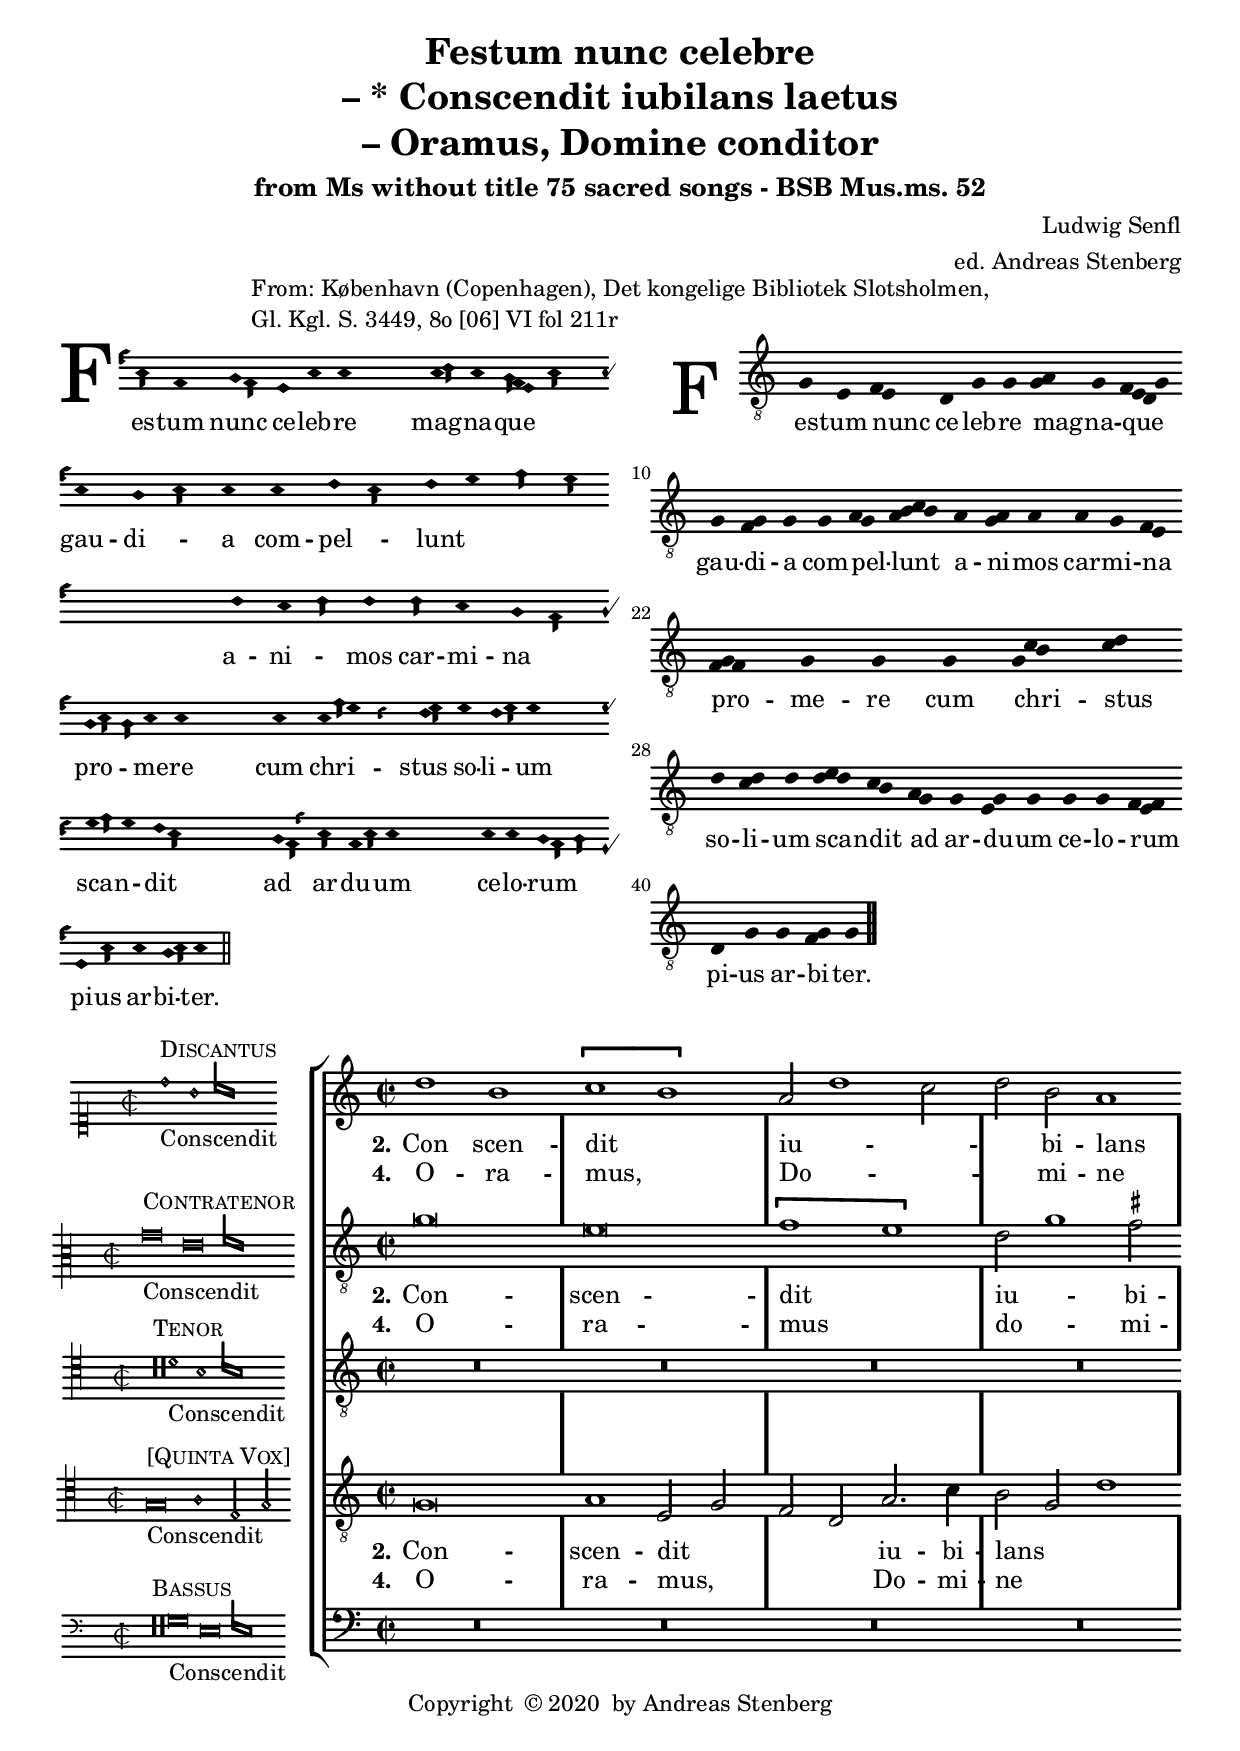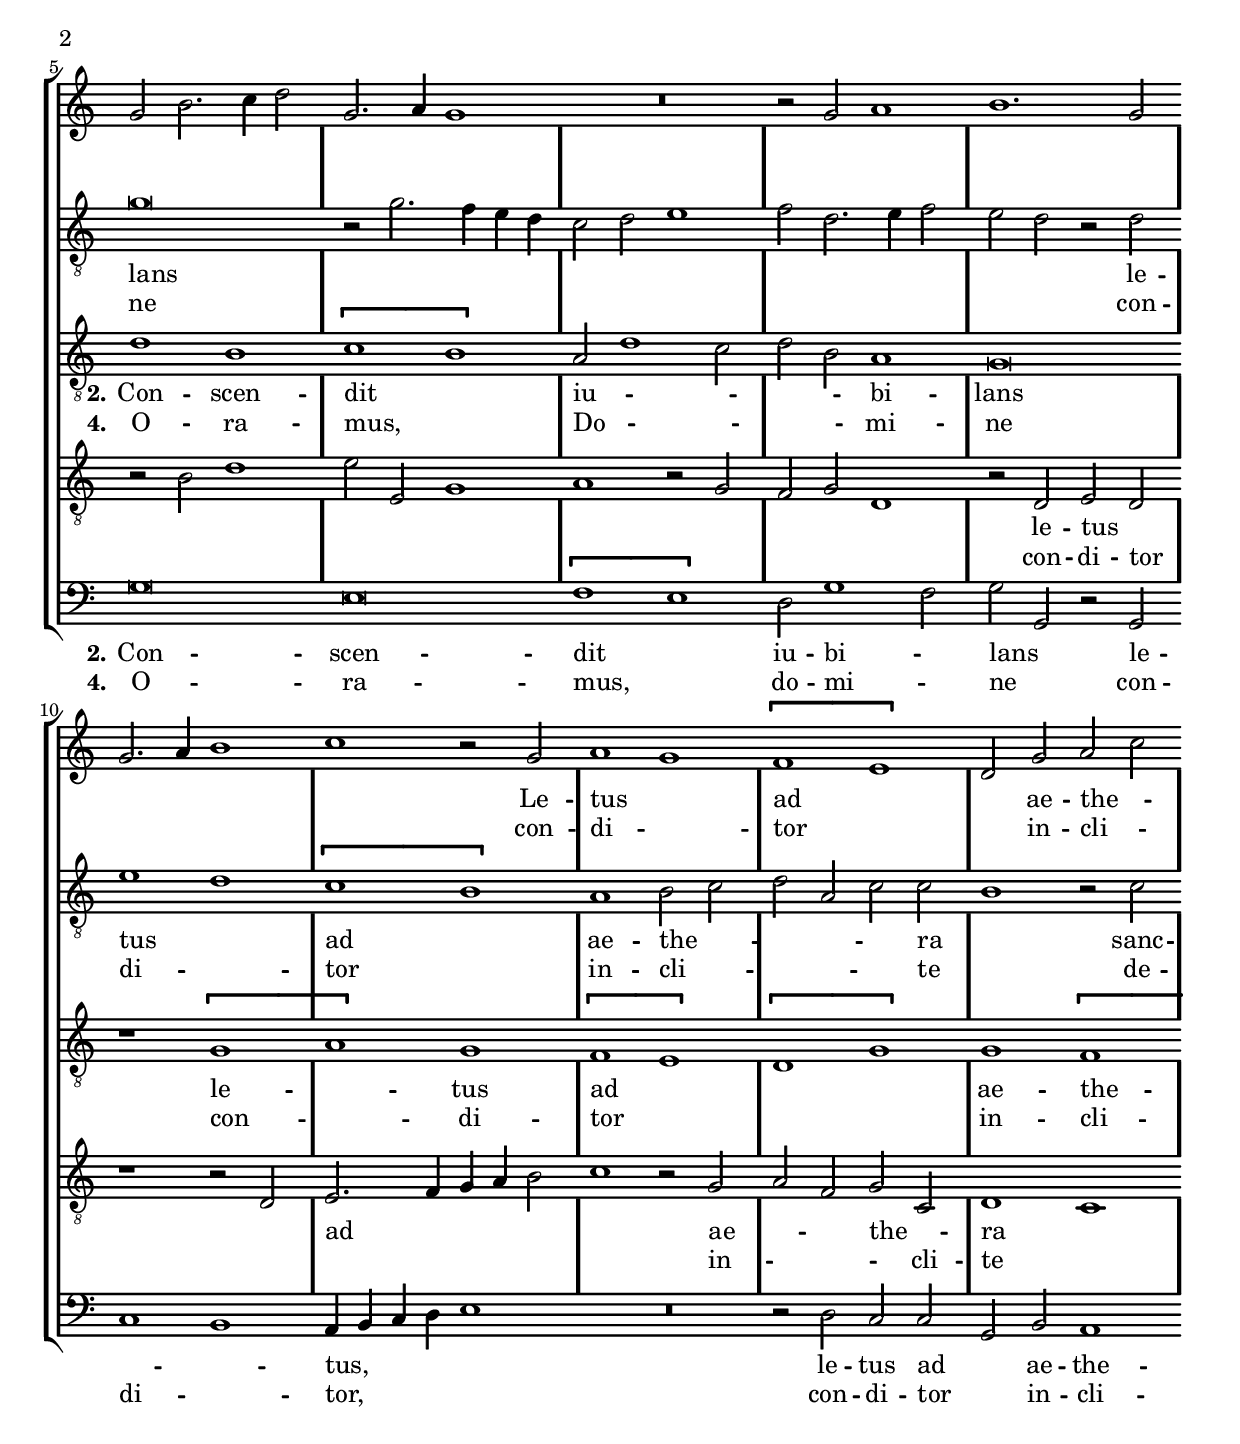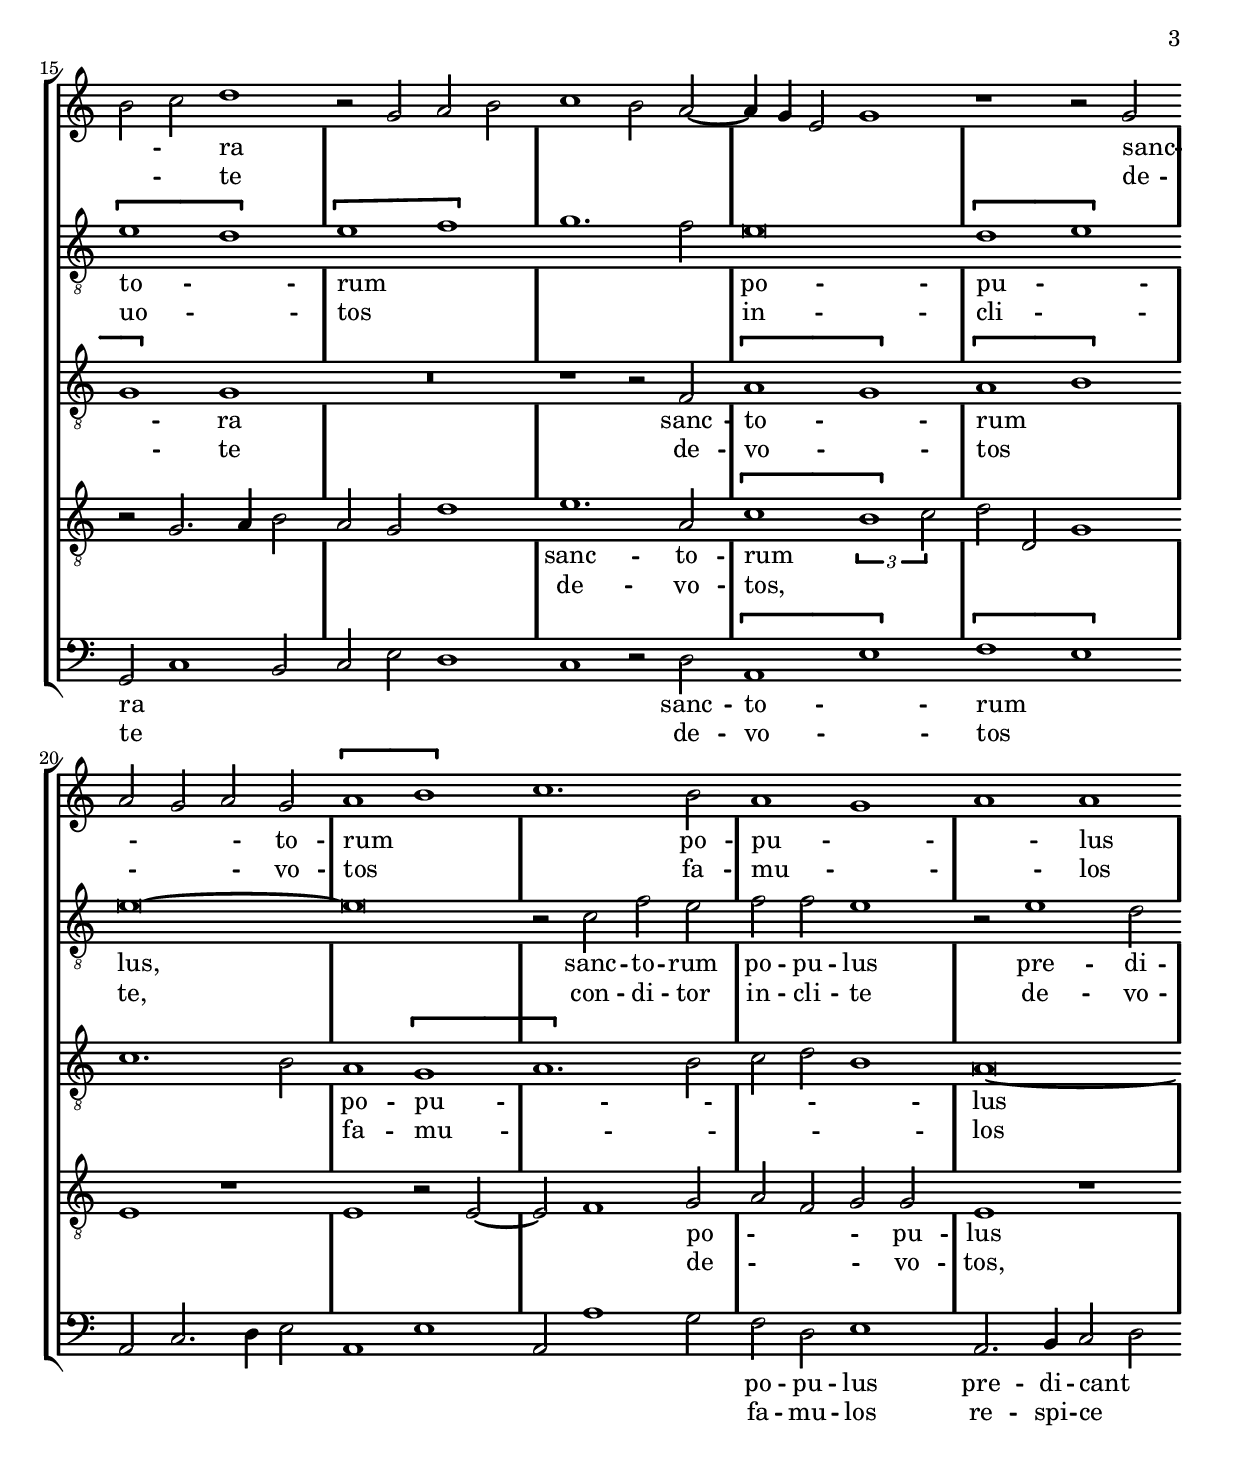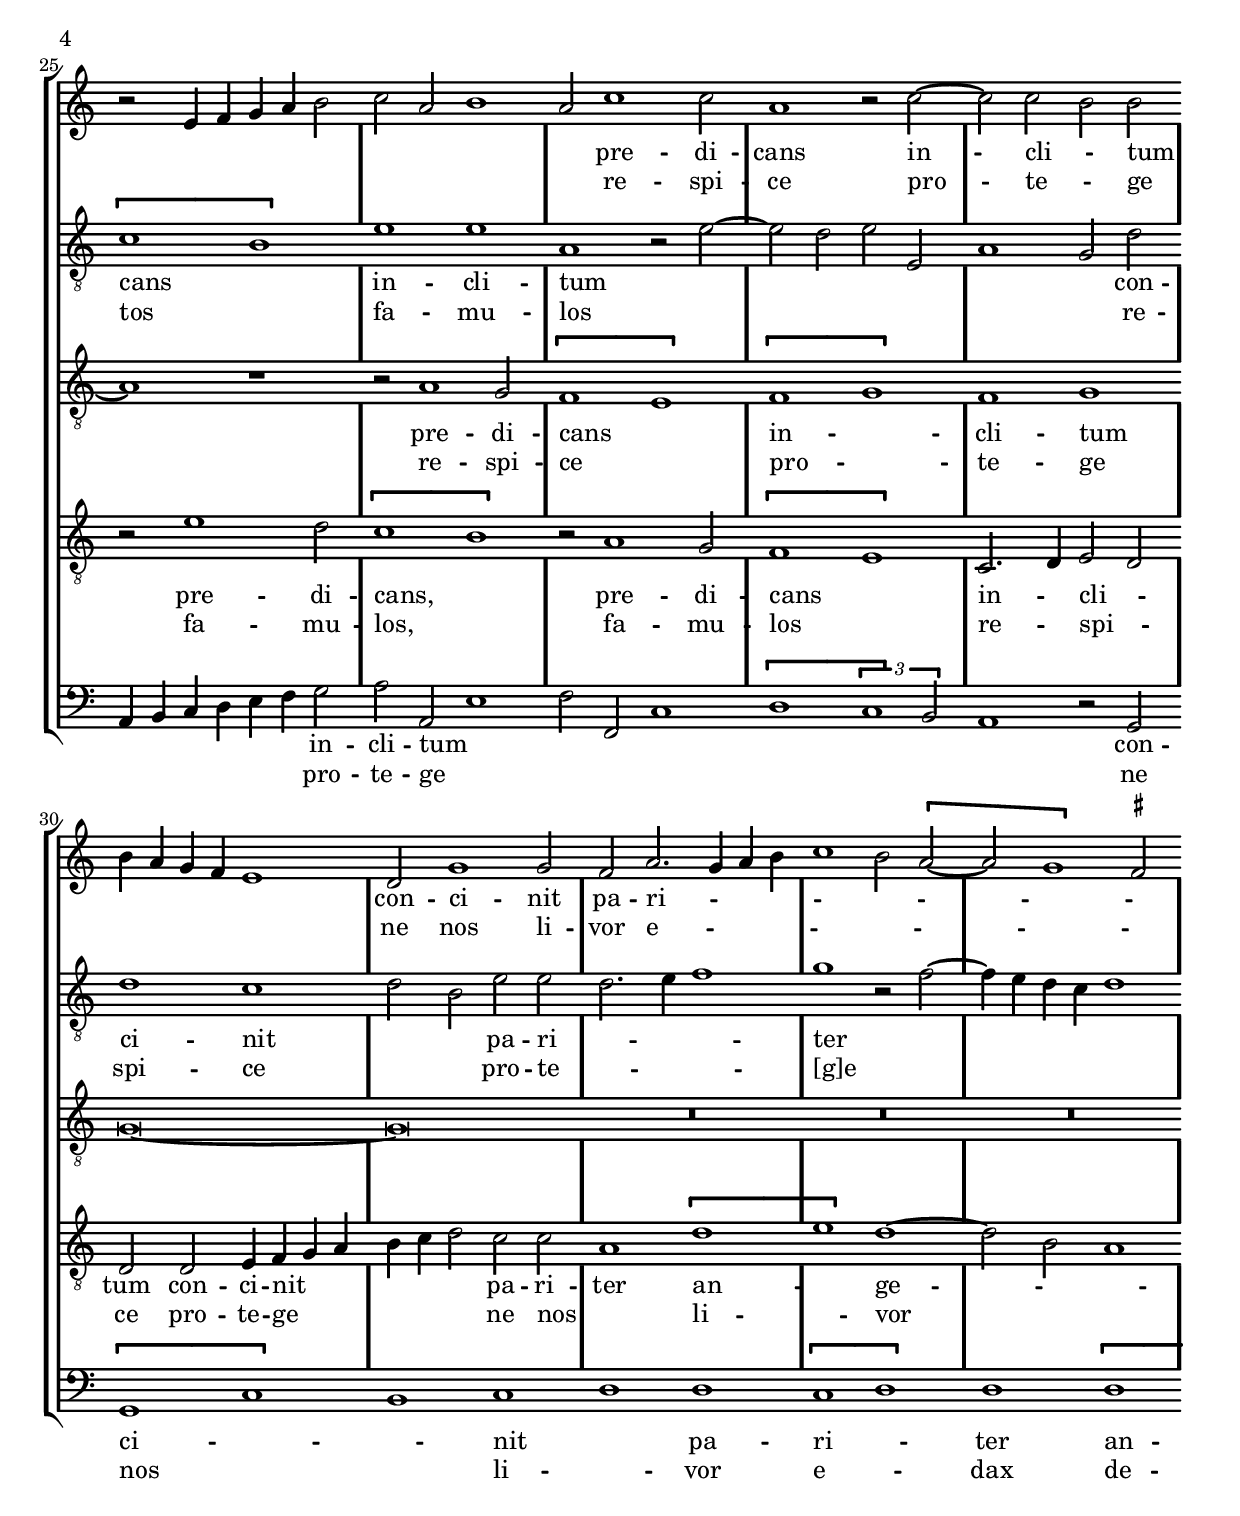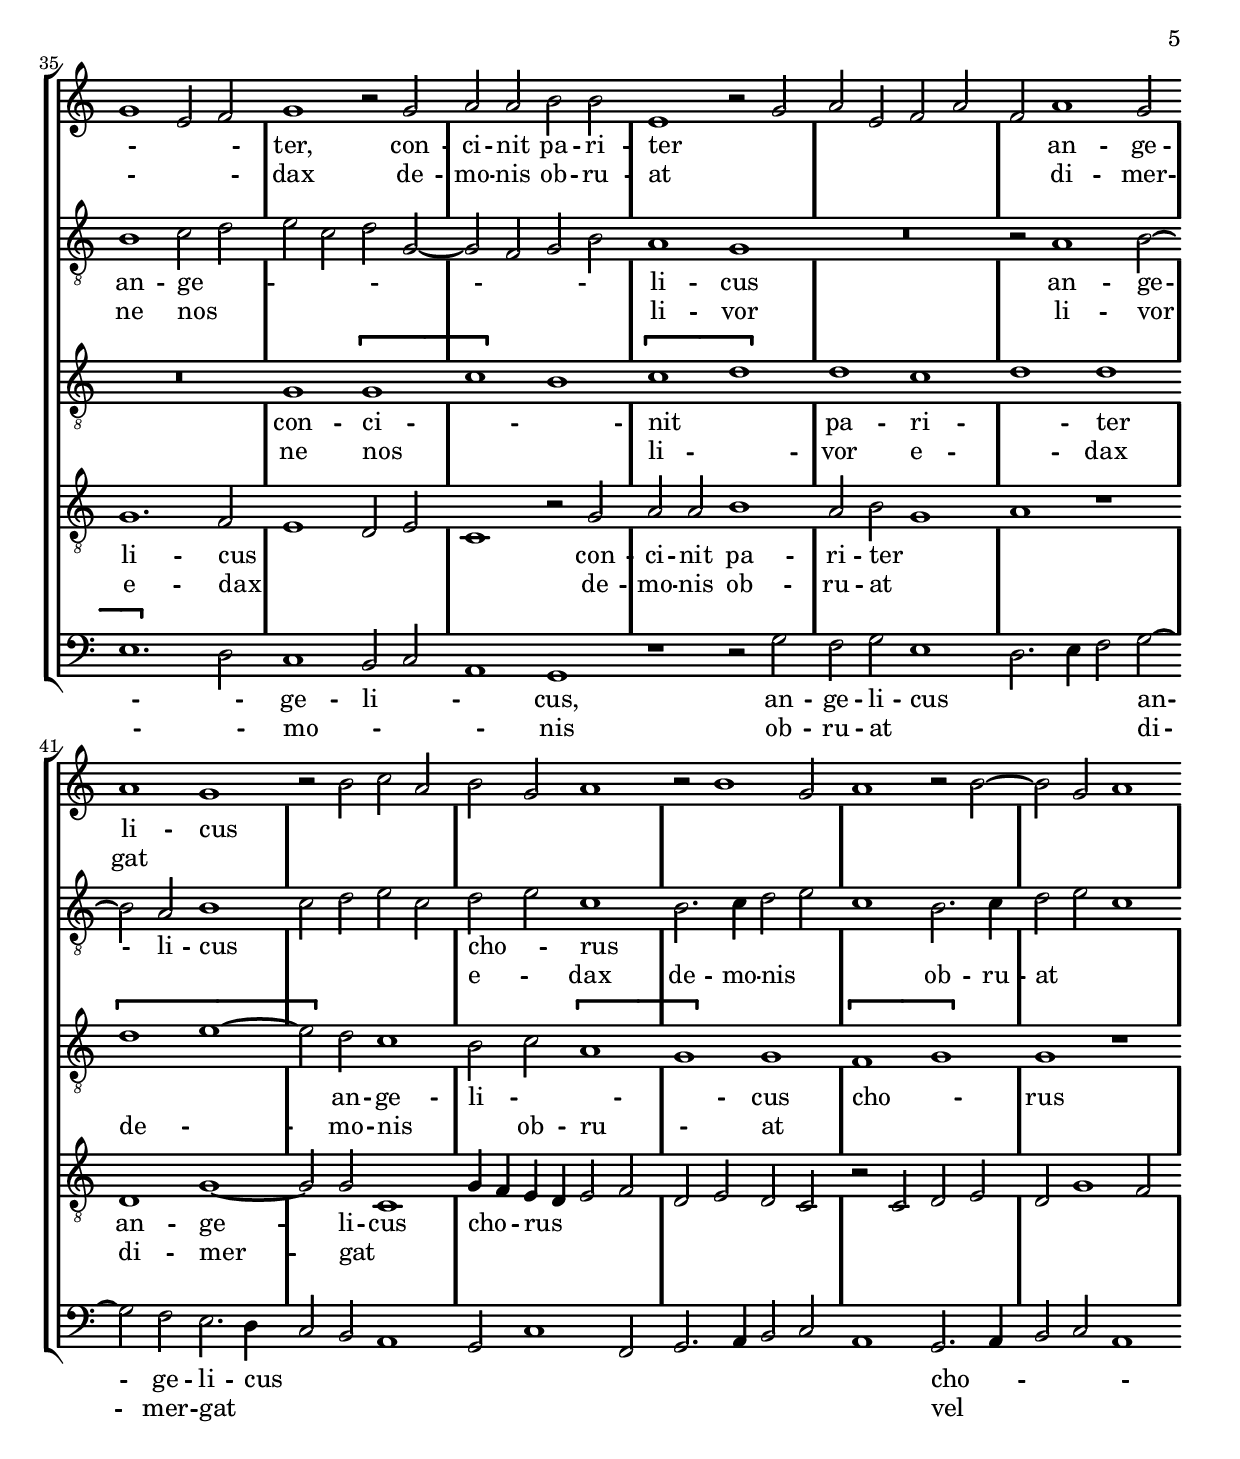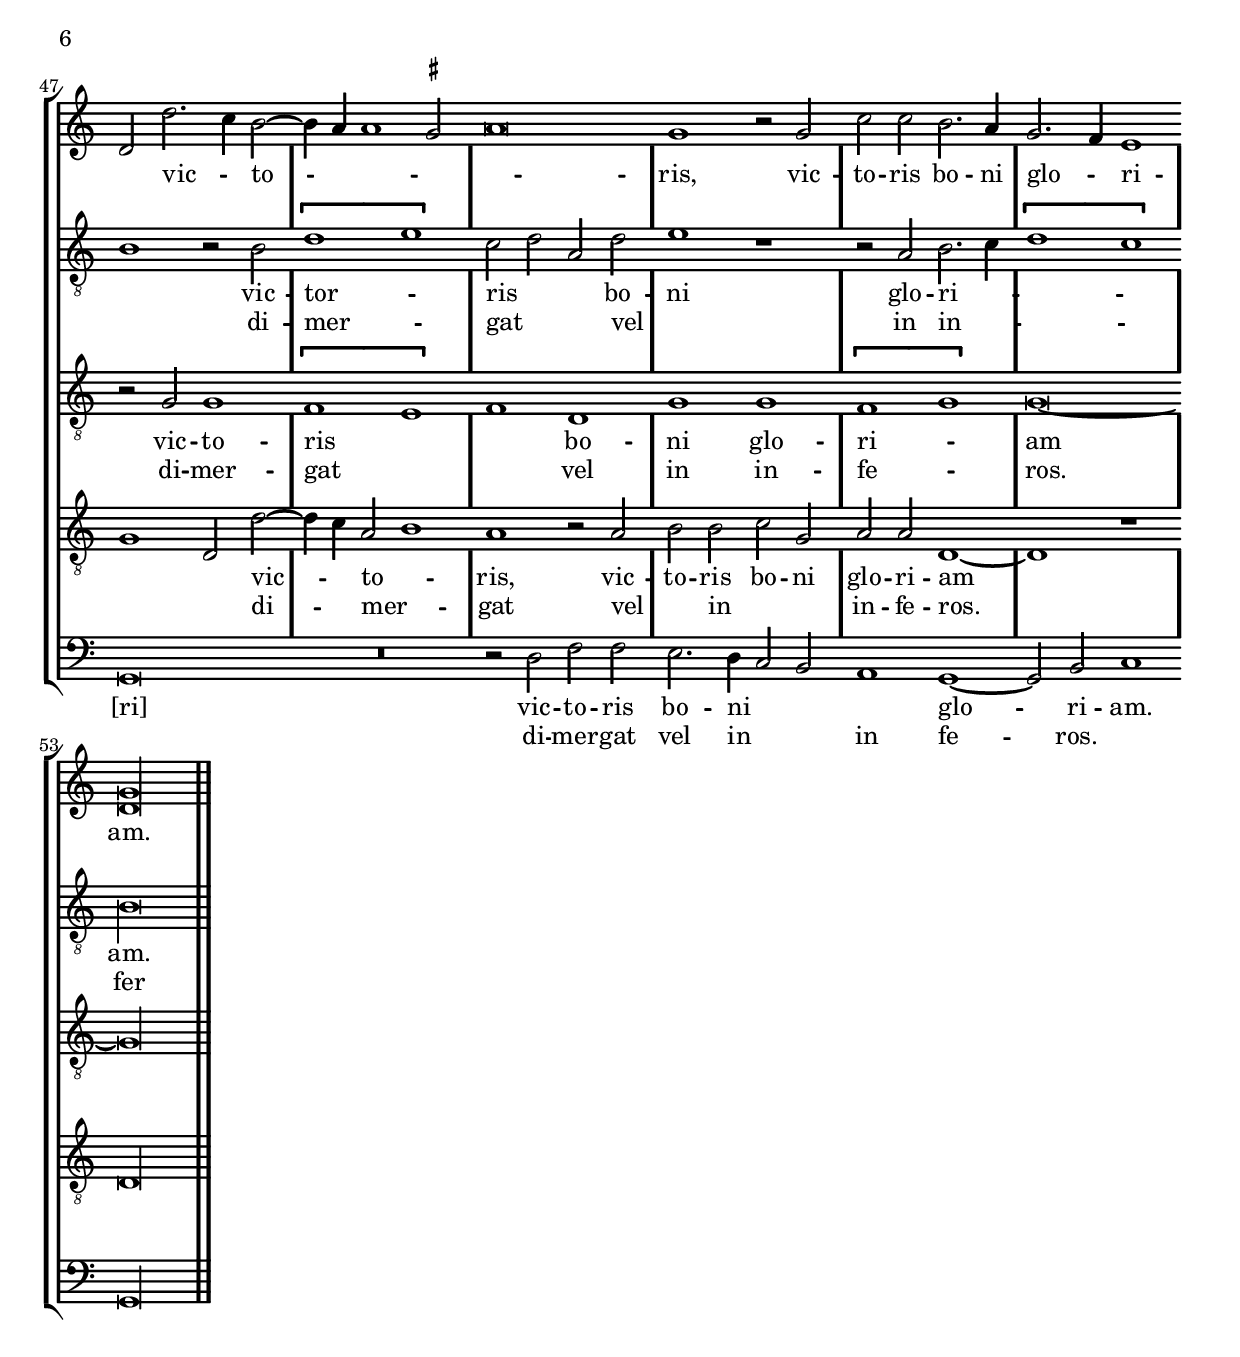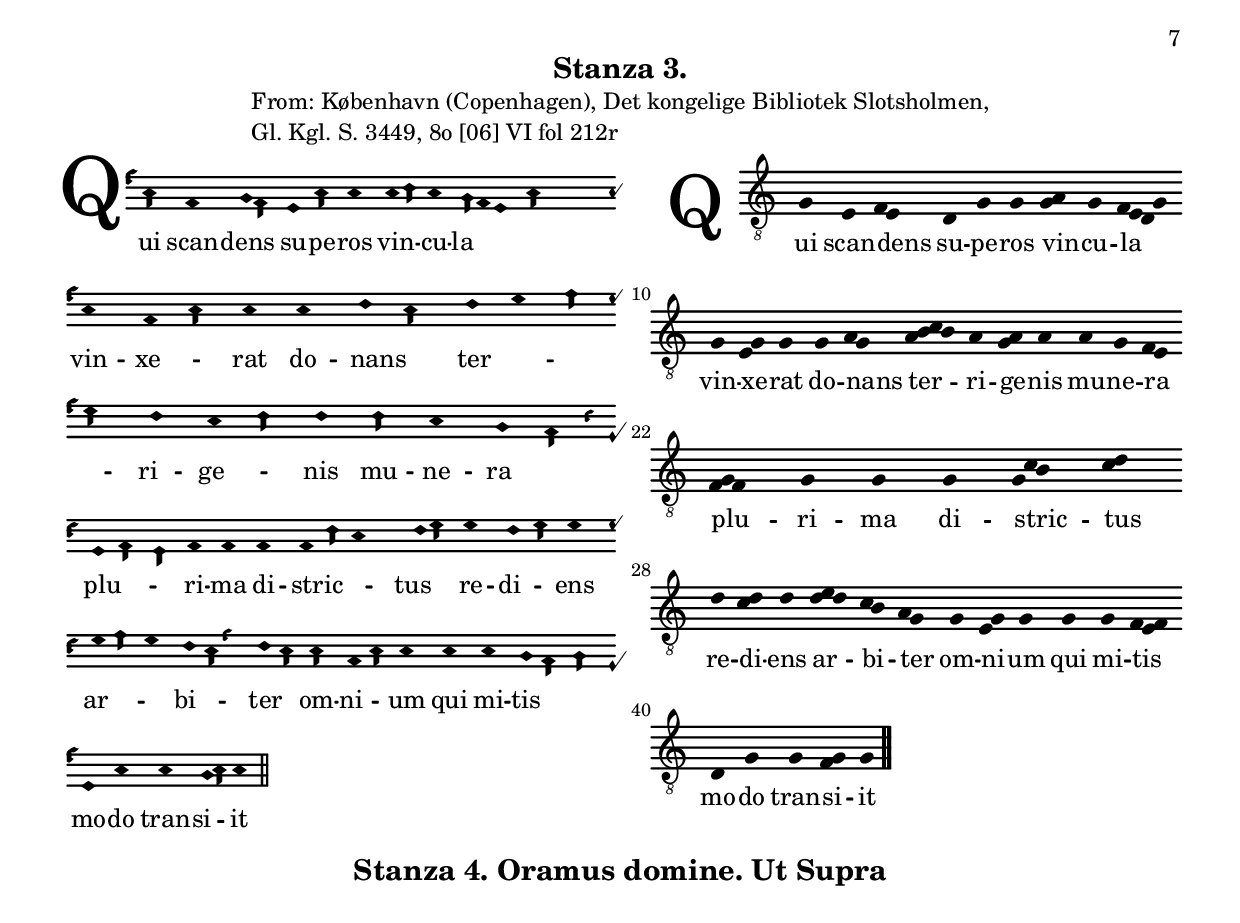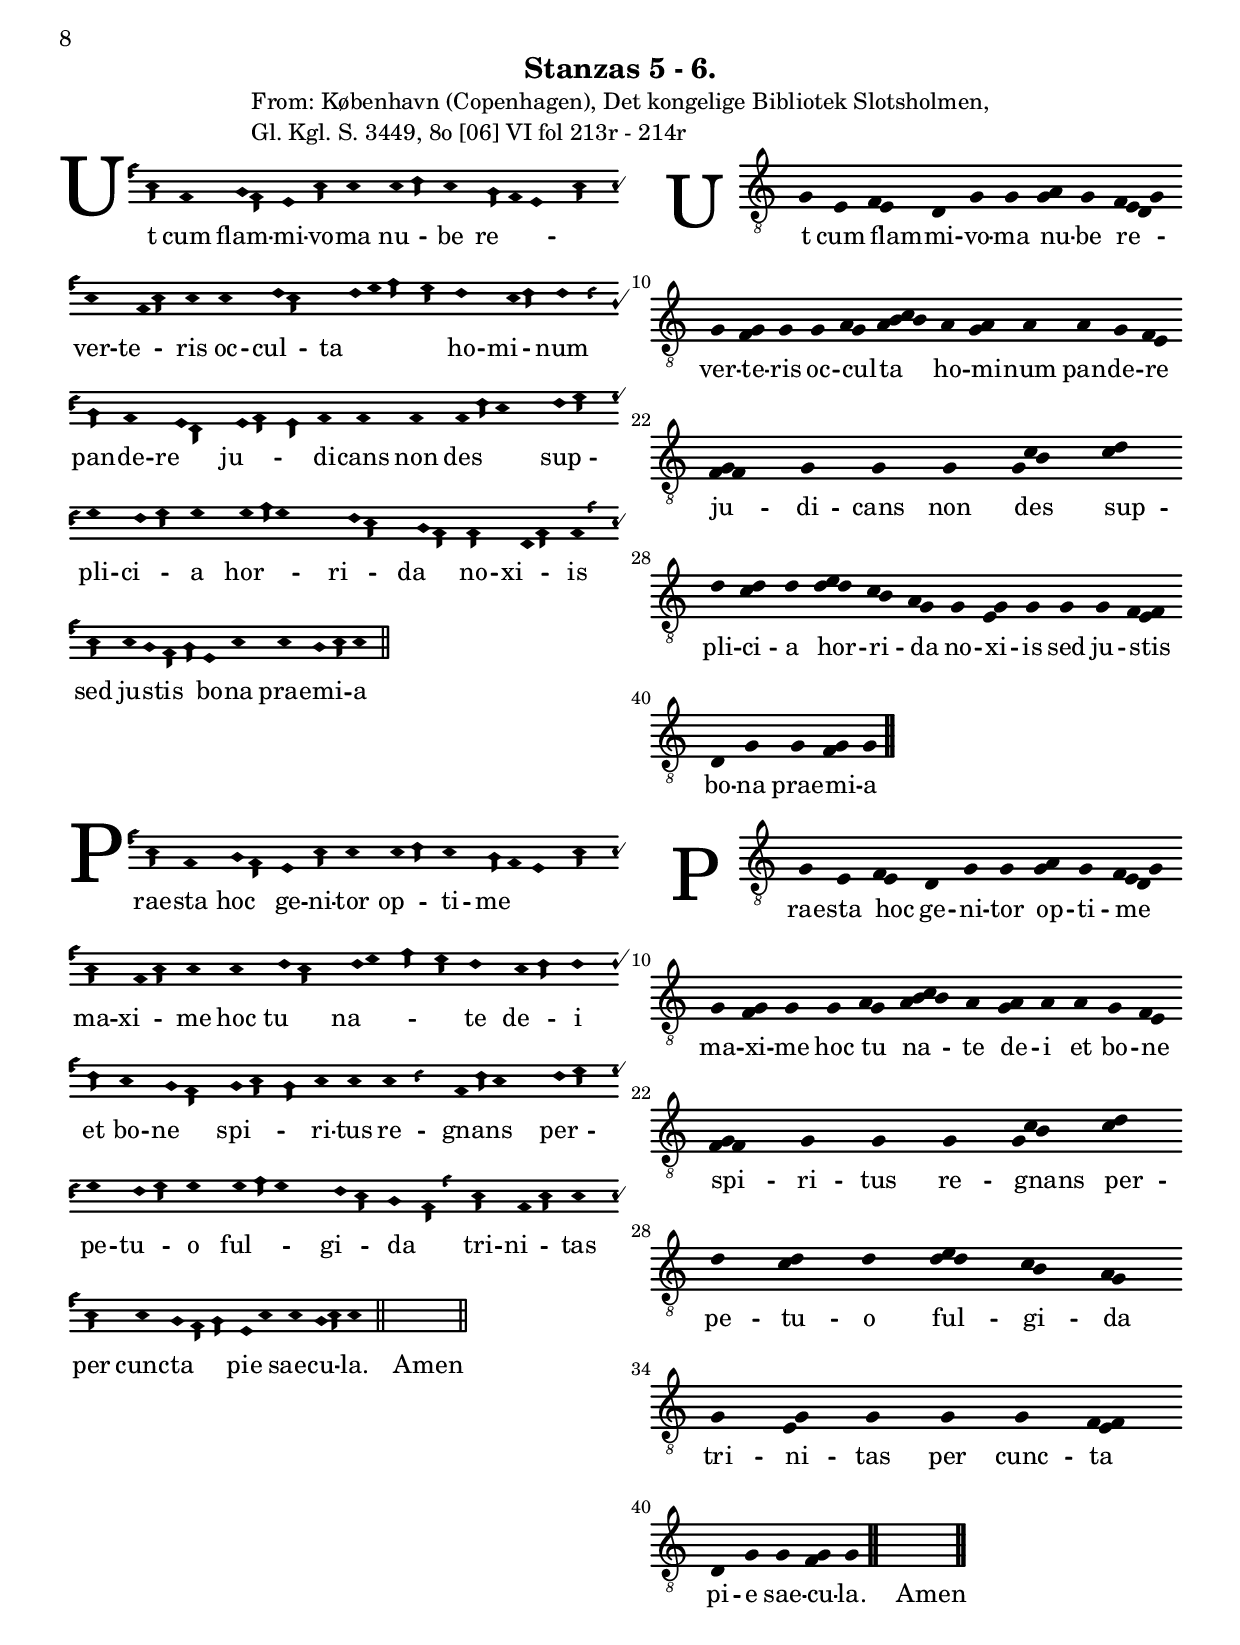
\version "2.18.0"
\include "deutsch.ly"
#(append! supported-clefs '(("mensural-f3" . ("clefs.mensural.f" 0 0))))
#(append! supported-clefs '(("petrucci-g3" . ("clefs.petrucci.g" 0 1))))
ficta = \once \set suggestAccidentals =##t
virga =
\once \override NoteHead.style = #'hufnagel.virga

lpes =
\once \override NoteHead.style = #'hufnagel.lpes



divisioMaxima = {
  \once \override BreathingSign.stencil = #ly:breathing-sign::divisio-maxima
  \once \override BreathingSign.Y-offset = #0

  % Workaround: add padding.  Correct fix would be spacing engine handle this.
  \once \override BreathingSign.minimum-X-extent = #'(-0.8.0 . 0.0)
  \once \override BreathingSign.minimum-Y-extent = #'(-2.5 . 2.5)

  \breathe
}
finalis = {
  \once \override BreathingSign.stencil = #ly:breathing-sign::finalis
  \once \override BreathingSign.Y-offset = #0

  % Workaround: add padding.  Correct fix would be spacing engine handle this.
  \once \override BreathingSign.minimum-X-extent = #'(-0.8.0 . 0.0)
  \once \override BreathingSign.minimum-Y-extent = #'(-2.5 . 2.5)

  \breathe
}

#(append! supported-clefs '(("hufnagel-fa3" . ("clefs.hufnagel.fa" 3 0))))
space =
#(define-music-function
  (parser location anzahl)
  (number?)
  #{
    \grace { \repeat unfold #anzahl s }
  #})

gregorianContext = {
  \cadenzaOn
  \omit Clef
  \omit TimeSignature
  \omit StaffSymbol
  \omit Rest
  \omit Flag
  \omit Beam
  \override SpacingSpanner.packed-spacing = ##t
  \override NoteHead.stencil =
  #(lambda (grob)
     (let ((pos (ly:grob-property grob 'staff-position)))
       (cond ((= pos -6)
              (grob-interpret-markup grob
                #{
                  \markup
                  \concat {
                    \with-dimensions #'(0 . 0) #'(0 . 0)
                    \translate-scaled #'(-.45 . 0)
                    \override #'(thickness . 2)
                    \draw-line #'(1.78 . 0)
                    \hspace #-.21
                    \musicglyph #"noteheads.s2"
                    \hspace #-.25
                  }
                #}))
         ((= pos -7)
          (grob-interpret-markup grob
            #{
              \markup
              \concat {
                \with-dimensions #'(0 . 0) #'(0 . 0)
                \override #'(thickness . 2)
                \translate-scaled #'(-.45 . .5)
                \draw-line #'(1.78 . 0)
                \hspace #-.21
                \musicglyph #"noteheads.s2"
                \hspace #-.25
              }
            #}))
         ((= pos -8)
          (grob-interpret-markup grob
            #{
              \markup
              \concat {
                \with-dimensions #'(0 . 0) #'(0 . 0)
                \override #'(thickness . 2)
                \translate-scaled #'(-.45 . 1)
                \draw-line #'(1.78 . 0)
                \with-dimensions #'(0 . 0) #'(0 . 0)
                \override #'(thickness . 2)
                \translate-scaled #'(-.45 . 0)
                \draw-line #'(1.78 . 0)
                \hspace #-.21
                \musicglyph #"noteheads.s2"
                \hspace #-.25
              }
            #}))
         (else
          (grob-interpret-markup grob
            #{
              \markup
              \concat {
                \hspace #-.21
                \musicglyph #"noteheads.s2"
                \hspace #-.25
              }
            #})))))
  \override Accidental.extra-offset = #'(-.2 . 0)
  %%% TODO: find a fixed ledger line with no dimension
  %% see: http://lilypond.1069038.n5.nabble.com/Fixed-ledger-line-width-with-no-dimension-tc172180.html
  %\override LedgerLineSpanner.length-fraction = #'() %%% ???
  %\override LedgerLineSpanner.minimum-length-fraction = #'() %%% ???
}


neume = #(define-music-function (parser location mus)
           (ly:music?)
           #{
             \once\override NoteHead.stencil = #(lambda (grob)
                                                  (grob-interpret-markup grob
                                                    #{
                                                      \markup\concat {
                                                        \hspace #-2
                                                        \score {
                                                          \transpose c c' { \omit Stem $mus }
                                                          \layout {
                                                            indent = 0
                                                            ragged-right = ##t
                                                            \context {
                                                              \Score
                                                              \gregorianContext
                                                            }
                                                          }
                                                        }
                                                      }
                                                    #}))
           #})

Melisma = #(define-music-function (parser location mus)
             (ly:music?)
             #{
               {
                 \once\override Lyrics.LyricText.self-alignment-X = #LEFT
                 \neume { $mus }
                 \omit Accidental
                 \omit Dots
                 #(make-music
                   'NoteEvent
                   'pitch
                   (ly:make-pitch -1 6 0)
                   'duration
                   (ly:make-duration 2 0 1))
               }
             #})


upperStaff = \new VaticanaStaff = "upperStaff" <<
  \set Staff.instrumentName = \markup \fontsize #'11  "F"
  \context VaticanaVoice = "cantus" <<
    \transpose c c {
      %      \override Staff.StaffSymbol.line-count = #5
      \startStaff
      \override Staff.KeySignature.glyph-name-alist =
      #alteration-hufnagel-glyph-name-alist
      \override Staff.Accidental.glyph-name-alist =
      #alteration-hufnagel-glyph-name-alist
      \override Staff.Custos.style = #'hufnagel
      \override NoteHead.style = #'hufnagel.punctum
      \clef "hufnagel-do3"
      %\set Staff.clefPosition = #6
      % \set Staff.middleCPosition = #4
      %  \set Staff.middleCClefPosition = #4
      \set Staff.midiInstrument = "choir aahs"
  \set Score.tempoHideNote = ##t
  \tempo 4 = 172
       \virga g4 e4

      \tweak extra-offset #'(1.8 . 0) f\melisma \virga e\melismaEnd

      d
      g g s4

      \tweak extra-offset #'(1.8 . 0) g\melisma \virga a\melismaEnd g \virga  \tweak extra-offset #'(0.8 . 0) f\melisma  e \tweak extra-offset #'(-0.8 . 0) d \tweak extra-offset #'(-0.8 . 0)  \virga g \melismaEnd
      s4
      \break \bar ""

      g \tweak extra-offset #'(0.8 . 0) f\melisma \virga g\melismaEnd
      g

      g \tweak extra-offset #'(0.8 . 0) a\melisma \virga g\melismaEnd \tweak extra-offset #'(0.8 . 0) a\melisma h \virga c' \virga h\melismaEnd
      s4
      \tweak extra-offset #'(0.8 . 0) a \tweak extra-offset #'(0.8 . 0) g\melisma \virga a\melismaEnd a

      \virga a g \tweak extra-offset #'(0.8 . 0) f\melisma \virga e\melismaEnd
      \break \bar ""

      \tweak extra-offset #'(0.8 . 0) f\melisma \virga g \virga f\melismaEnd g g s4

      g

      \tweak extra-offset #'(0.8 . 0) g\melisma \virga c' \tweak extra-offset #'(-0.8 . 0) h\melismaEnd

      \clef "hufnagel-do2"
      \tweak extra-offset #'(1.8 . 0) c'\melisma \virga d'\melismaEnd

      d' \tweak extra-offset #'(0.8 . 0) c'\melisma \virga d'\melismaEnd d' s4
      \break \bar ""

      \tweak extra-offset #'(0.8 . 0) d'\melisma \virga e' d'\melismaEnd \tweak extra-offset #'(0.8 . 0) c'\melisma \virga h\melismaEnd s4

      \tweak extra-offset #'(0.8 . 0) a\melisma \virga g\melismaEnd
      \clef "hufnagel-do3"

      \virga g \tweak extra-offset #'(0.8 . 0) e\melisma \virga g\melismaEnd g s4

      g g \tweak extra-offset #'(0.8 . 0) f\melisma \virga e \virga f\melismaEnd
      \break \bar ""

      d \virga g

      g \tweak extra-offset #'(0.8 . 0) f\melisma \virga g\melismaEnd g4*3
      \finalis
    }
  >>
  \new Lyrics = "One" \lyricsto "cantus" {
    es -- tum nunc ce -- leb -- re
    mag -- na -- que gau -- di -- a com -- pel -- lunt a -- ni -- mos
    car -- mi -- na pro -- me -- re cum chri -- stus so -- li -- um
    scan -- dit ad ar -- du -- um ce -- lo -- rum pi -- us ar -- bi -- ter.
  }

>>

\paper {
  line-thickness = #(/ staff-space 5.0)
}
%{
\score {
  <<
    \upperStaff
  >>
  \layout {
    indent = 10.0
    line-width = 90
    ragged-last = ##t
    \context {
      \Score
      timing = ##f
    }
    \context {
      \VaticanaStaff
      \revert  BarLine.transparent
      \override StaffSymbol.thickness = #1.0
      \override KeySignature.glyph-name-alist =
      #alteration-vaticana-glyph-name-alist
      \override Custos.neutral-position = #4
    }
  }
}
%}
festum =  {
  \set Staff.instrumentName = \markup {
    \null \lower #8 \fontsize #10  "F"
  }

  \clef "G_8"
  \time 1/4
        g4 e4

      \Melisma { f\melisma   e\melismaEnd }

      d
      g g

      \Melisma { g\melisma   a\melismaEnd } g   \Melisma{ f\melisma e d   g\melismaEnd }
      \break \bar ""

      g \Melisma { f\melisma   g\melismaEnd }
      g

      g \Melisma { a\melisma   g\melismaEnd } \Melisma { a\melisma h   c'   h\melismaEnd }

      a \Melisma { g\melisma   a\melismaEnd } a

        a g \Melisma { f\melisma   e\melismaEnd }
      \break \bar ""

      \Melisma { f\melisma   g   f\melismaEnd } g g

      g

      \Melisma { g\melisma   c' h\melismaEnd }

      \Melisma { c'\melisma   d'\melismaEnd }

      \break \bar ""

      d' \Melisma { c'\melisma   d'\melismaEnd } d'

      \Melisma { d'\melisma   e' d'\melismaEnd } \Melisma { c'\melisma   h\melismaEnd }

      \Melisma { a\melisma   g\melismaEnd }

        g \Melisma { e\melisma   g\melismaEnd } g

      g g \Melisma { f\melisma   e   f\melismaEnd }
      \break \bar ""

      d   g

      g \Melisma { f\melisma   g\melismaEnd } g
      \finalis


}

festumLyr = \lyricmode {
    es -- tum nunc ce -- leb -- re
    mag -- na -- que gau -- di -- a com -- pel -- lunt a -- ni -- mos
    car -- mi -- na pro -- me -- re cum chri -- stus so -- li -- um
    scan -- dit ad ar -- du -- um ce -- lo -- rum pi -- us ar -- bi -- ter.
}

\header {
  title = \markup {
    \center-column {
      "Festum nunc celebre"
      "– * Conscendit iubilans laetus"
      "– Oramus, Domine conditor"
      %      "Wann er zu nacht"
      \vspace #0.5
    }
  }
  subtitle = "from Ms without title 75 sacred songs - BSB Mus.ms. 52"
  composer = "Ludwig Senfl"
  arranger = "ed. Andreas Stenberg"
  poet = ""
  meter =""
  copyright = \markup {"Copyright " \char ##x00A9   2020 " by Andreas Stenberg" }
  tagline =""
}

\markup {
  \column {
    \fill-line { \justify-string #"From: København (Copenhagen), Det kongelige Bibliotek Slotsholmen, 

Gl. Kgl. S. 3449, 8o [06] VI fol 211r" % - 214r"
    }
    \fill-line {
      \column {

        \score {
          <<
            \upperStaff
          >>
          \layout {
            indent = 10.0
            line-width = 93
            ragged-last = ##t
            \context {
              \Score
              timing = ##f
            }
            \context {
              \VaticanaStaff
              \revert  BarLine.transparent
              \override StaffSymbol.thickness = #1.0
              \override KeySignature.glyph-name-alist =
              #alteration-vaticana-glyph-name-alist
              \override Custos.neutral-position = #4
            }
          }
        }

      }
      \hspace #0.2
      \column {
        \score {
          \new Staff <<
            \new Voice = "chant" \festum
            \new Lyrics = "one" \lyricsto "chant" \festumLyr
          >>
          \layout {
            line-width = #90
            ragged-last = ##t
            \context {
              \Staff
              \remove "Time_signature_engraver"
              \override BarLine.X-extent = #'(-1 . 1)
              \hide Stem
              \hide Beam
              \remove "Bar_engraver"
            }
          }
        }
      }
    }
    \vspace #1.0
  }
}

global = {
  \key c \major
}

sopMusic = \relative c'' {

  \set Score.tempoHideNote = ##t
  \tempo 1 = 86
  \time 2/2
  \set Timing.measureLength = #(ly:make-moment 4/2)
  \override Staff.BarLine.transparent = ##t
 d1 h1
 \[c1( h1)\]
 a2( d1 c2
 d2) h2 a1			%% End of first line in orig.
 g2( h2. c4 d2
 g,2. a4 g1)
 R\breve
 r2 g2( a1			%% end of second line (last on first page)
 h1. g2
 g2. a4 h1
 c1) r2 g2
 a1( g1)			%% end of third line (firt of second page).
 \[f1( e1\]
 d2) g2 a2( c2
 h2 c2) d1			%% end of fourth line (last on second page).
 r2 g,2(
 a2 h2
 c1 h2 a2~
 a4 g4 e2 g1)
 r1 r2 g2( 			%% end of fifth line (first on third page).
 a2 g2 a2) g2
 \[a1( h1\]
 c1.) h2
 a1( g1 				%% end of sixth line.
 a1) a1
 r2 e4( f4 g4 a4 h2
 c2 a2 h1			%% end of seventh line (first on fourth page).
 a2) c1 c2
 a1 r2 c2~
 c2 c2( h2) h2(
 h4 a4 g4 f4 e1)
 d2 g1 g2 			%% end of eight line (last on fourth page).
 f2 a2.( g4 a4 h4
 c1 h2 \[a2~
 a2 g1\] \ficta fis2
 g1 e2 f2)			%% end of ninth line (first on fifth page).
 g1 r2 g2
 a2 a2 h2 h2
 e,1 r2 g2(
 a2 e2 f2 a2			%% end of tenth line (last on fifth line).
 f2) a1 g2
 a1 g1
 r2 h2( c2 a2
 h2 g2 a1)			%% end of line elewen (first on sixth page).
 r2 h1( g2
 a1) r2 h2~(
 h2 g2 a1			%5 end of line twelwe (last on page six).
 d,2) d'2.( c4) h2~(
 h4 a4 a1 \ficta gis2
 a\breve)
 g1 r2 g2			%% end of line thirteen (first page on page sewen).
 c2 c2 h2. a4
 g2.( f4) e1
 \cadenzaOn
 <g d>\longa
 \revert Staff.BarLine.transparent
  \bar "||"
  \cadenzaOff
}
sopWords = \lyricmode {
  \set stanza = "2."
  Con scen -- dit iu -- bi -- lans
  _ _
  Le -- tus ad ae -- the -- ra _
  sanc -- to -- rum po -- pu -- lus
  _
  pre -- di -- cans in -- cli -- tum con -- ci -- nit
  pa -- ri -- ter, con -- ci -- nit pa -- ri -- ter
  _ an -- ge -- li -- cus
  _ _
  _ vic -- to -- ris,
  vic -- to -- ris bo -- ni glo -- ri -- am.
}
sopWordsII = \lyricmode {
  \set stanza = "4."
  O -- ra -- mus, Do -- mi -- ne
  _ _
  con -- di -- tor in -- cli -- te
  _
  de -- vo -- tos fa -- mu -- los
  _
  re -- spi -- ce pro -- te -- ge ne nos li -- vor
  e -- dax de -- mo -- nis ob -- ru -- at
  _ di -- mer -- gat
}
altoMusic = \relative c' {
  \clef "G_8"
  \override Staff.BarLine.transparent = ##t
  g'\breve
  e\breve
  \[f1( e1)\]
  d2( g1) \ficta fis2
  g\breve			%% End of first line in orig.
  r2 g2.( f4 e4 d4
  c2 d2 e1
  f2 d2. e4 f2			%% end of second line (last on first page).
  e2 d2) r2 d2
  e1( d1)
  \[c1( h1)\]
  a1 h2( c2			%% end of third line (first on second page).
  d2 a2 c2) c2(
  h1) r2 c2
  \[e1( d1)\]			%% end of fourth line.
  \[e1( f1\]
  g1. f2)
  e\breve
  \[d1( e1)\]
  e\breve~
  e\breve			%% ne dof fifth line (first on third page).
  r2 c2 f2 e2
  f2 f2 e1			%% end of sixth line (last on thrd page).
  r2 e1 d2
  \[c1( h1)\]
  e1 e1
  a,1 r2 e'2~(
  e2 d2 e2 e,2			%% end of seventh line (first on fourth page).
  a1 g2) d'2
  d1 c1(
  d2 h2) e2 e2(			%% end of eight line (last on fourth page).
  d2. e4 f1)
  g1 r2 f2~(
  f4 e4 d4 c4 d1)		%% end of ninth line (first on fifth page).
  h1 c2( d2
  e2 c2 d2 g,2~
  g2 f2 g2 h2)
  a1 g1
  R\breve			%% end of line ten (last on page five).
  r2 a1 h2~
  h2 a2 h1(
  c2 d2 e2 c2)
  d2( e2) c1			%% end of line elewen (first on page six).
  h2. c4 d2( e2
  c1) h2. c4
  d2( e2 c1			%% end of line twelwe (last on page six).
  h1) r2 h2
  \[d1( e1)\]
  c2( d2 a2) d2			%% end of line thirteen (first in page sewen).
  e1 r1
  r2 a,2 h2.( c4
  \[d1 c1)\]
  h\longa
  \revert Staff.BarLine.transparent
}
altoWords = \lyricmode {
  \set stanza = "2."
  Con -- scen -- dit iu -- bi -- lans
  _
  le -- tus ad ae -- the -- ra sanc -- to -- rum po -- pu -- lus,
  sanc -- to -- rum po -- pu -- lus
  pre -- di -- cans in -- cli -- tum _ con -- ci -- nit pa -- ri  --
  ter _ an -- ge -- li -- cus
  an -- ge -- li -- cus cho -- rus _ _ _ _ _ _
  vic -- tor -- ris bo -- ni glo -- ri -- am.
}
altoWordsII = \lyricmode {
  \set stanza = "4."
  O -- ra -- mus do -- mi -- ne
  _
  con -- di -- tor in -- cli -- te de -- uo -- tos in -- cli -- te,
  con -- di -- tor in -- cli -- te
  de -- vo -- tos fa -- mu -- los
  _ re -- spi -- ce pro -- te --
  [g]e _ ne nos li -- vor
  li -- vor _ _ e -- dax de -- mo -- nis ob -- ru -- at
  di -- mer -- gat vel _ in in -- fer -- os
}
tenorMusic = \relative c' {
  \clef "G_8"
  \override Staff.BarLine.transparent = ##t
   R\breve*4
   d1 h1
   \[c1( h1)\]
   a2( d1 c2
   d2 h2) a1			%% end of first line in orig. (last onn first page).
   g\breve
   r1 \[g1(
   a1)\] g1
   \[f1( e1\]
   \[d1 g1)\] 			%% end of second line (first on second page).
   g1 \[f1(
   g1)\] g1			%% end of third line (last on second a page).
   R\breve
   r1 r2 f2
   \[a1( g1)\]
   \[a1( h1)\]
   c1.( h2)			%% end of fourth line (first on third page).
   a1 \[g1(
   a1.\] h2
   c2 d2 h1)			%% end of fifth line (last on third page).
   a\breve~
   a1 r1
   r2 a1 g2
   \[f1( e1)\]
   \[f1( g1)\]
   f1 g1
   g\breve~
   g\breve			%% end of sixth line (only one on page four).
   R\breve*4
   g1 \[g1(
   c1\] h1)
   \[c1( d1)\]
   d1 c1(			%% end of line seven (last on page five).
   d1) d1
   \[d1( e1~
   e2)\] d2 c1
   h2 c2 \[a1(
   g1)\] g1			%% end of eight line (first on sixt page).
   \[f1( g1)\]
   g1 r1			%% end of line nine (last on page six).
   r2 g2 g1
   \[f1( e\]
   f1) d1
   g1 g1
   \[f1( g1)\]
   g\breve~
   g\longa
 \revert Staff.BarLine.transparent
}
tenorWords = \lyricmode {
  \set stanza = "2."
  Con -- scen -- dit iu -- bi -- lans
  le -- tus ad ae -- the -- ra sanc -- to -- rum _ po -- pu -- lus
  pre -- di -- cans in -- cli -- tum
  _ con -- ci -- nit pa -- ri --
  ter _ an -- ge -- li -- _ _ cus cho -- rus
  vic -- to -- ris bo -- ni glo -- ri -- am
}
tenorWordsII = \lyricmode {
  \set stanza = "4."
  O -- ra -- mus, Do -- mi -- ne
  con -- di -- tor in -- cli -- te de -- vo -- tos _ fa -- mu -- los
  re -- spi -- ce pro -- te -- ge
  _ ne nos li -- vor e --
  dax de -- mo -- nis _ ob -- ru -- at _ _
  di -- mer -- gat vel in in -- fe -- ros.
}
tenorIIMusic = \relative c' {
  \clef "G_8"
  \override Staff.BarLine.transparent = ##t
   g\breve
   a1 e2( g2
   f2 d2) a'2. c4
   h2( g2 d'1)			%% end of first line in orig.
   r2 h2( d1
   e2 e,2 g1
   a1) r2 g2(
   f2 g2 d1)			%% end of second line (last on first page).
   r2 d2 e2 d2
   r1 r2 d2
   e2.( f4 g4 a4 h2		%% end of third line (first on second page).
   c1) r2 g2(
   a2 f2) g2 c,2
   d1( c1)
   r2 g'2.( a4 h2 		%% end of fourth line(last on second page).
   a2 g2 d'1)
   e1. a,2
   \[c1( \tuplet 3/2 { h1\] c2 }
   d2 d,2 g1			%% end of fifth line (first on third line).
   e1 r1
   e1 r2 e2~
   e2 f1) g2(
   a2 f2 g2) g2			%% end of sixth line (last on third page).
   e1 r1
   r2 e'1 d2
   \[c1( h1)\]
   r2 a1 g2
   \[f1( e1)\]
   c2.( d4) e2( d2)		%% end of seventh line (first on page four).
   d2 d2 e4 f4( g4 a4
   h4 c4 d2) c2 c2 		%% end of eight line (last on page four).
   a1 \[d1(
   e)\] d1~(
   d2 h2 a1)
   g1. f2(
   e1 d2 e2			%% end of ninth line (first on fifth line).
   c1) r2 g'2
   a2 a2 h1
   a2 h2 g1(			%% end of line ten (last on fifth page).
   a1) r1
   d,1 g1~
   g2 g2 c,1
   g'4( f4) e4( d4 e2 f2		%% end of line eleven (first on sixt page).
   d2 e2 d2 c2
   r2 c2 d2 e2
   d2 g1 f2			%% end of line twelw (last on sixth page).
   g1 d2) d'2~(
   d4 c4) a2(
   h1) a1
   r2 a2			%% end of line thirteen (first on seventh page).
   h2 h2 c2 g2
   a2 a2 d,1~
   d1 r1
   d\longa
 \revert Staff.BarLine.transparent
}
tenorIIWords = \lyricmode {
  \set stanza = "2."
  Con -- scen -- dit iu -- bi -- lans
  _ _
  le -- tus _ _ ad ae -- the -- _ ra
  _ sanc -- to -- rum  po -- pu -- lus
  pre -- di -- cans,
  pre -- di -- cans in -- cli -- tum con -- ci -- nit pa -- ri --
  ter an -- ge -- li -- cus con -- ci -- nit pa -- ri -- ter
  _ an -- ge -- li -- cus cho -- rus
  vic -- to -- ris,
  vic -- to -- ris bo -- ni glo -- ri -- am
}
tenorIIWordsII = \lyricmode {
  \set stanza = "4."
  O -- ra -- mus, Do -- mi -- ne
  _ _
  con -- di -- tor _ _
  in -- _ cli -- te
  _ de -- vo -- tos,
  de -- vo -- tos,
  fa -- mu -- los,
  fa -- mu -- los
  re -- spi -- ce pro -- te -- ge ne nos
  _ li -- vor e -- dax de -- mo -- nis ob -- ru -- at
  _ di -- mer -- gat _ _
  _ di -- mer -- gat vel _ in _ _ in -- fe -- ros.
}
bassMusic = \relative c {
  \override Staff.BarLine.transparent = ##t
  R\breve*4
  g'\breve
  e\breve
  \[f1( e1)\]
  d2 g1( f2)			%5 ed of first line (last on first page) of orig.
  g2( g,2) r2 g2
  c1( h1)
  a4( h4 c4 d4 e1) 		%% end of second line (first on second page).
  R\breve
  r2 d2 c2 c2(
  g2) h2 a1
  g2( c1 h2			%% end of third line (last on second page).
  c2 e2 d1
  c1) r2 d2
  \[a1( e'1)\]
  \[f1( e1)\] 			%% end of fourth line (first on third page).
  a,2( c2. d4 e2
  a,1 e'1
  a,2 a'1 g2)
  f2 d2 e1			%% end of fifth line (last on third page).
  a,2. h4 c2( d2
  a4 h4 c4 d4 e4 f4) g2		%% end of sixth line. (first on fourth page).
  a2 a,2( e'1
  f2 f,2 c'1
  \[d1 \tuplet 3/2 { c1\] h2 }
  a1) r2 g2
  \[g1( c1\]
  h1) c1(			%% end of seventh line (last on fourth page).
  d1) d1
  \[c1( d1)\]
  d1 \[d1(
  e1.\] d2)
  c1				%5 end of eight line (first on fifth page).
  h2( c2
  a1) g1
  r1  r2 g'2
  f2 g2  e1			%% end of ninth line (last on fifth page).
  d2.( e4 f2) g2~
  g2 f2 e2. d4(
  c2 h2 a1
  g2 				%5 end of line ten (first on sixth page).
  c1 f,2
  g2. a4 h2 c2
  a1) g2.( a4
  h2 c2 a1)			%% end of line eleven (last on sixth page).
  g\breve
  R\breve
  r2 d'2 f2 f2
  e2. d4( c2 h2)			%% end of line twelw (first on page sewen).
  a1 g1~
  g2 h2 c1
  g\longa
  \revert Staff.BarLine.transparent
}
bassWords = \lyricmode {
  \set stanza = "2."
  Con -- scen -- dit iu -- bi -- lans
  le -- _ tus, le -- tus ad ae -- the -- ra
  sanc -- to -- rum _ po -- pu -- lus
  pre -- di -- cant  in -- cli -- tum con -- ci -- nit
  pa -- ri -- ter an -- ge -- li -- cus, an -- ge -- li -- cus
  _ an -- ge -- li -- cus cho --
  [ri] vic -- to -- ris bo -- ni _ glo -- ri -- am.
}
bassWordsII = \lyricmode {
  \set stanza = "4."
  O -- ra -- mus, do -- mi -- ne
  con -- di -- tor,
  con -- di -- tor in -- cli -- te
  de -- vo -- tos _ fa -- mu -- los
  re -- spi -- ce pro -- te -- ge ne nos li -- vor
  e -- dax de -- mo -- _ nis ob -- ru -- at
  _ _ di -- mer -- gat  _ vel
  _ di -- mer -- gat vel in in fe -- ros.
}
incipitDiscantus = \markup {
  \score {
    {
      %      \set Staff.instrumentName = #"Tenor "
      \override NoteHead.style = #'neomensural
      \override Rest.style = #'neomensural
      \override Staff.TimeSignature.style = #'mensural
      \cadenzaOn
      \clef "petrucci-c1"
      \key c \major
      \time 2/2

      d''1 ^\markup { \smallCaps"Discantus"} _"Conscendit"
      h'1
      \override NoteHead.ligature-flexa = ##t
      \[c''1 h'1\]
    }
    \layout {
      \context {
        \Voice
        \remove "Ligature_bracket_engraver"
        \consists "Mensural_ligature_engraver"
      }
      line-width = 4.5\cm
    }
  }
}


incipitAltus = \markup {
  \score {
    {
      %      \set Staff.instrumentName = #"Tenor "
      \override NoteHead.style = #'neomensural
      \override Rest.style = #'neomensural
      \override Staff.TimeSignature.style = #'mensural
      \cadenzaOn
      \clef "petrucci-c3"
      \key c \major
      \time 2/2
      g'\breve^\markup \smallCaps"Contratenor"
      _"Conscendit"
      e'\breve
      \override NoteHead.ligature-flexa = ##t
      \[f'1 e'1\]
    }
    \layout {
      \context {
        \Voice
        \remove "Ligature_bracket_engraver"
        \consists "Mensural_ligature_engraver"
      }
      line-width = 4.5\cm
    }
  }
}


incipitTenor = \markup {
  \score {
    {
      %      \set Staff.instrumentName = #"Tenor "
      \override NoteHead.style = #'neomensural
      \override Rest.style = #'neomensural
      \override Staff.TimeSignature.style = #'mensural
      \cadenzaOn
      \clef "petrucci-c4"
      \key c \major
      \time 2/2
      c'\maxima \rest ^\markup \smallCaps"Tenor"
      d'1_"Conscendit"
      h1
      \override NoteHead.ligature-flexa = ##t
      \[c'1 h1\]
    }
    \layout {
      \context {
        \Voice
        \remove "Ligature_bracket_engraver"
        \consists "Mensural_ligature_engraver"
      }
      line-width = 5.0\cm
    }
  }
}
incipitTenorII = \markup {
  \score {
    {
      %      \set Staff.instrumentName = #"Tenor "
      \override NoteHead.style = #'neomensural
      \override Rest.style = #'neomensural
      \override Staff.TimeSignature.style = #'mensural
      \cadenzaOn
      \clef "petrucci-c4"
      \key c \major
      \time 2/2
      g\breve^\markup \smallCaps"[Quinta Vox]" _"Conscendit"
      a1 e2 g2
    }
    \layout {
      \context {
        \Voice
        \remove "Ligature_bracket_engraver"
        \consists "Mensural_ligature_engraver"
      }
      line-width = 5.0\cm
    }
  }
}

incipitBassus = \markup {
  \score {
    {
      %      \set Staff.instrumentName = #"Tenor "
      \override NoteHead.style = #'neomensural
      \override Rest.style = #'neomensural
      \override Staff.TimeSignature.style = #'mensural
      \cadenzaOn
      \clef "mensural-f"
      \key c \major
      \time 2/2
      f\maxima \rest^\markup \smallCaps"Bassus"
      g\breve_"Conscendit"
      e\breve
      \override NoteHead.ligature-flexa = ##t
      \[f1 e1\]
    }
    \layout {
      \context {
        \Voice
        \remove "Ligature_bracket_engraver"
        \consists "Mensural_ligature_engraver"
      }
      line-width = 4.5\cm
    }
  }
}

%% for print
\score {
  <<
    \new StaffGroup \with {
      \override VerticalAxisGroup.staff-staff-spacing = #'((basic-distance . 12))
    } <<
      \new Staff = treble <<
        \set Staff.instrumentName = \incipitDiscantus
        \new Voice = "sopranos" {
          \set  Staff.midiInstrument ="choir aahs"
          %	\voiceOne
          << \global \sopMusic >>
        }
      >>
      \new Lyrics = sopranos { s1 }
      \new Lyrics = sopranosII { s1 }

      \new Staff = "medius" <<
        \set Staff.instrumentName = \incipitAltus

        \new Voice = "altos" {
          %	\voiceTwo
          \set  Staff.midiInstrument ="choir aahs"
          << \global \altoMusic >>
        }
      >>

      \new Lyrics = "altos" { s1 }
      \new Lyrics = "altosII" { s1 }

      \new Staff = tenors <<
        \set Staff.instrumentName = \incipitTenor

        \clef "treble"
        \new Voice = "tenors" {
          \set  Staff.midiInstrument ="choir aahs"
          %	\voiceOne
          << \global \tenorMusic >>
        }
      >>
      \new Lyrics = "tenors" { s1 }
      \new Lyrics = "tenorsII" { s1 }

\new Staff = tenorsII <<
        \set Staff.instrumentName = \incipitTenorII

        \clef "treble"
        \new Voice = "IItenors" {
          \set  Staff.midiInstrument ="choir aahs"
          %	\voiceOne
          << \global \tenorIIMusic >>
        }
      >>
      \new Lyrics = "IItenors" { s1 }
      \new Lyrics = "IItenorsII" { s1 }

      \new Staff ="basses" {
        \set Staff.instrumentName = \incipitBassus

        \new Voice = "basses" {
          \set  Staff.midiInstrument ="choir aahs"
          \clef "bass"
          %	\voiceTwo
          << \global \bassMusic >>
        }
      }
    >>
    \new Lyrics = basses { s1 }
    \new Lyrics = bassesII { s1 }

    \context Lyrics = sopranos \lyricsto sopranos \sopWords
    \context Lyrics = sopranosII \lyricsto sopranos \sopWordsII
    \context Lyrics = altos \lyricsto altos \altoWords
    \context Lyrics = altosII \lyricsto altos \altoWordsII
    \context Lyrics = tenors \lyricsto tenors \tenorWords
    \context Lyrics = tenorsII \lyricsto tenors \tenorWordsII
    \context Lyrics = IItenors \lyricsto IItenors \tenorIIWords
    \context Lyrics = IItenorsII \lyricsto IItenors \tenorIIWordsII
    \context Lyrics = basses \lyricsto basses \bassWords
    \context Lyrics = bassesII \lyricsto basses \bassWordsII
  >>
  \layout {
    \context {
      \Score
      % no bars in staves
      %      \override BarLine.transparent = ##t

    }
    % the next three instructions keep the lyrics between the bar lines
    \context {
      \Lyrics
      \consists "Bar_engraver"
      \override BarLine.transparent = ##t
    }
    \context {
      \StaffGroup
      \consists "Separating_line_group_engraver"
    }
    \context {
      \Voice
      % no slurs
      \override Slur.transparent = ##t
      % Comment in the below "\remove" command to allow line
      % breaking also at those barlines where a note overlaps
      % into the next bar.  The command is commented out in this
      % short example score, but especially for large scores, you
      % will typically yield better line breaking and thus improve
      % overall spacing if you comment in the following command.
      %\remove "Forbid_line_break_engraver"
    }
    indent = 4.5\cm
  }

}

upperStaffIII = \new VaticanaStaff = "upperStaff" <<
  \set Staff.instrumentName = \markup {  \fontsize #'11  "Q" }
  \context VaticanaVoice = "cantus" <<
    \transpose c c {
     %      \override Staff.StaffSymbol.line-count = #5
      \startStaff
      \override Staff.KeySignature.glyph-name-alist =
      #alteration-hufnagel-glyph-name-alist
      \override Staff.Accidental.glyph-name-alist =
      #alteration-hufnagel-glyph-name-alist
      \override Staff.Custos.style = #'hufnagel
      \override NoteHead.style = #'hufnagel.punctum
      \clef "hufnagel-do3"
      %\set Staff.clefPosition = #6
      % \set Staff.middleCPosition = #4
      %  \set Staff.middleCClefPosition = #4
      \virga g4 e4

      \tweak extra-offset #'(1.8 . 0) f\melisma \virga e\melismaEnd

      d
      \virga g g

      \tweak extra-offset #'(0.8 . 0) g\melisma \virga a\melismaEnd g \virga  \tweak extra-offset #'(0.8 . 0) f\melisma  e \tweak extra-offset #'(-0.8 . 0) d \tweak extra-offset #'(-0.8 . 0)  \virga g \melismaEnd
      s
      \break \bar ""

      g \tweak extra-offset #'(0.8 . 0) e\melisma \virga g\melismaEnd
      g

      g \tweak extra-offset #'(0.8 . 0) a\melisma \virga g\melismaEnd \tweak extra-offset #'(0.8 . 0) a\melisma h \virga c' \virga h\melismaEnd

      \tweak extra-offset #'(0.8 . 0) a \tweak extra-offset #'(0.8 . 0) g\melisma \virga a\melismaEnd a

      \virga a g \tweak extra-offset #'(0.8 . 0) f\melisma \virga e\melismaEnd
      \break \bar ""

      \clef "hufnagel-do2"
      \tweak extra-offset #'(0.8 . 0) f\melisma \virga g \virga f\melismaEnd g g

      g

      \tweak extra-offset #'(0.8 . 0) g\melisma \virga c' \tweak extra-offset #'(-0.8 . 0) h\melismaEnd

      \clef "hufnagel-do2"
      \tweak extra-offset #'(1.8 . 0) c'\melisma \virga d'\melismaEnd

      d' \tweak extra-offset #'(0.8 . 0) c'\melisma \virga d'\melismaEnd d'
      \break \bar ""

      \tweak extra-offset #'(0.8 . 0) d'\melisma \virga e' d'\melismaEnd \tweak extra-offset #'(0.8 . 0) c'\melisma \virga h\melismaEnd

      \clef "hufnagel-do3"
      \tweak extra-offset #'(0.8 . 0) a\melisma \virga g\melismaEnd

      \virga g \tweak extra-offset #'(0.8 . 0) e\melisma \virga g\melismaEnd g

      g g \tweak extra-offset #'(0.8 . 0) f\melisma \virga e \virga f\melismaEnd
      \break \bar ""

      d  g

      g \tweak extra-offset #'(0.8 . 0) f\melisma \virga g\melismaEnd g
      \finalis
     }
  >>
  \new Lyrics = "One" \lyricsto "cantus" {
ui scan -- dens su -- pe -- ros vin -- cu -- la vin -- xe -- rat do -- nans ter -- ri -- ge -- nis mu -- ne -- ra plu -- ri -- ma di -- stric -- tus re -- di -- ens ar -- bi -- ter om -- ni -- um qui mi -- tis mo -- do tran -- si -- it
  }

>>

\paper {
  line-thickness = #(/ staff-space 5.0)
}
%{
\score {
  <<
    \upperStaff
  >>
  \layout {
    indent = 10.0
    line-width = 90
    ragged-last = ##t
    \context {
      \Score
      timing = ##f
    }
    \context {
      \VaticanaStaff
      \revert  BarLine.transparent
      \override StaffSymbol.thickness = #1.0
      \override KeySignature.glyph-name-alist =
      #alteration-vaticana-glyph-name-alist
      \override Custos.neutral-position = #4
    }
  }
}
%}
qui =  {
  \set Staff.instrumentName = \markup {
    \null \lower #8 \fontsize #10  "Q"
  }

  \clef "G_8"
  \time 1/4
        g4 e4

      \Melisma { f\melisma   e\melismaEnd }

      d
      g g

      \Melisma { g\melisma   a\melismaEnd } g   \Melisma{ f\melisma e d   g\melismaEnd }
      \break \bar ""

      g \Melisma { e\melisma   g\melismaEnd }
      g

      g \Melisma { a\melisma   g\melismaEnd } \Melisma { a\melisma h   c'   h\melismaEnd }

      a \Melisma { g\melisma   a\melismaEnd } a

        a g \Melisma { f\melisma   e\melismaEnd }
      \break \bar ""

      \Melisma { f\melisma   g   f\melismaEnd } g g

      g

      \Melisma { g\melisma   c' h\melismaEnd }

      \Melisma { c'\melisma   d'\melismaEnd }

      \break \bar ""

      d' \Melisma { c'\melisma   d'\melismaEnd } d'

      \Melisma { d'\melisma   e' d'\melismaEnd } \Melisma { c'\melisma   h\melismaEnd }

      \Melisma { a\melisma   g\melismaEnd }

        g \Melisma { e\melisma   g\melismaEnd } g

      g g \Melisma { f\melisma   e   f\melismaEnd }
      \break \bar ""

      d   g

      g \Melisma { f\melisma   g\melismaEnd } g
      \finalis


}

quiLyr = \lyricmode {
ui scan -- dens su -- pe -- ros vin -- cu -- la vin -- xe -- rat do -- nans ter -- ri -- ge -- nis mu -- ne -- ra plu -- ri -- ma di -- stric -- tus re -- di -- ens ar -- bi -- ter om -- ni -- um qui mi -- tis mo -- do tran -- si -- it
}

\markup {
  \column {
    \fill-line {
     \fontsize #2 \bold "Stanza 3."
    }
    \fill-line {
      \justify-string #"From: København (Copenhagen), Det kongelige Bibliotek Slotsholmen, 

Gl. Kgl. S. 3449, 8o [06] VI fol 212r" % - 214r"
    }
    \fill-line {
      \column {

        \score {
          <<
            \upperStaffIII
          >>
          \layout {
            indent = 10.0
            line-width = 93
            ragged-last = ##t
            \context {
              \Score
              timing = ##f
            }
            \context {
              \VaticanaStaff
              \revert  BarLine.transparent
              \override StaffSymbol.thickness = #1.0
              \override KeySignature.glyph-name-alist =
              #alteration-vaticana-glyph-name-alist
              \override Custos.neutral-position = #4
            }
          }
        }
      }
      \hspace #0.2
      \column {
        \score {
          \new Staff <<
            \new Voice = "chant" \qui
            \new Lyrics = "one" \lyricsto "chant" \quiLyr
          >>
          \layout {
            line-width = #90
            ragged-last = ##t
            \context {
              \Staff
              \remove "Time_signature_engraver"
              \override BarLine.X-extent = #'(-1 . 1)
              \hide Stem
              \hide Beam
              \remove "Bar_engraver"
            }
          }
        }
      }
    }
    \vspace #1.0
    \fill-line {
     \fontsize #2 \bold "Stanza 4. Oramus domine. Ut Supra"
    }
  }
}

upperStaffV = \new VaticanaStaff = "upperStaff" <<
  \set Staff.instrumentName = \markup {  \fontsize #'11  "U" }
  \context VaticanaVoice = "cantus" <<
    \transpose c c {
      %      \override Staff.StaffSymbol.line-count = #5
      \startStaff
      \override Staff.KeySignature.glyph-name-alist =
      #alteration-hufnagel-glyph-name-alist
      \override Staff.Accidental.glyph-name-alist =
      #alteration-hufnagel-glyph-name-alist
      \override Staff.Custos.style = #'hufnagel
      \override NoteHead.style = #'hufnagel.punctum
      \clef "hufnagel-do3"
      %\set Staff.clefPosition = #6
      % \set Staff.middleCPosition = #4
      %  \set Staff.middleCClefPosition = #4


      \virga g4 e4

      \tweak extra-offset #'(1.8 . 0) f\melisma \virga e\melismaEnd

      d

      \virga g g

      \tweak extra-offset #'(1.0 . 0) g\melisma \virga a\melismaEnd g \virga \tweak extra-offset #'(1.0 . 0) f\melisma e \tweak extra-offset #'(-1.0 . 0) d \virga g\melismaEnd
      \break \bar ""

      g \tweak extra-offset #'(1.8 . 0) e\melisma \virga g\melismaEnd
      g

      g \tweak extra-offset #'(1.8 . 0) a\melisma \virga g\melismaEnd \tweak extra-offset #'(2.8 . 0) a\melisma \tweak extra-offset #'(1.4 . 0) h \virga c' \virga h\melismaEnd

      a \tweak extra-offset #'(1.8 . 0) g\melisma \virga a\melismaEnd a

      \break \bar ""
      \clef "hufnagel-do2"
      \virga a g \tweak extra-offset #'(1.8 . 0) f\melisma \virga e\melismaEnd

      \tweak extra-offset #'(1.4 . 0)f\melisma \virga g \virga f\melismaEnd
      g

      g

      g

      \tweak extra-offset #'(1.2 . 0) g\melisma \virga c' \tweak extra-offset #'(-1.2 . 0) h\melismaEnd

      \tweak extra-offset #'(1.2 . 0) c'\melisma \virga d'\melismaEnd
      \break \bar ""

      d' \tweak extra-offset #'(1.2 . 0) c'\melisma \virga d'\melismaEnd d'

      \tweak extra-offset #'(1.4 . 0) d'\melisma \virga e' \tweak extra-offset #'(-1.8 . 0) d'\melismaEnd \tweak extra-offset #'(1.8 . 0) c'\melisma \virga h\melismaEnd

      \tweak extra-offset #'(1.8 . 0) a\melisma \virga g\melismaEnd

      \virga g \tweak extra-offset #'(1.8 . 0) e\melisma \virga g\melismaEnd g


      \break \bar ""

      \clef "hufnagel-do3"
      \virga g

      g f\melisma \virga e \virga f\melismaEnd

      d  g

      g f\melisma \virga g\melismaEnd g
      \finalis
    }
  >>
  \new Lyrics = "One" \lyricsto "cantus" {
t cum flam -- mi -- vo -- ma nu -- be re -- ver -- te -- ris oc -- cul -- ta ho -- mi -- num pan -- de -- re ju -- di -- cans non des sup -- pli -- ci -- a hor -- ri -- da no -- xi -- is sed ju -- stis bo -- na prae -- mi -- a
  }

>>

upperStaffVI = \new VaticanaStaff = "upperStaff" <<
  \set Staff.instrumentName = \markup {  \fontsize #'11  "P" }
  \context VaticanaVoice = "cantus" <<
    \transpose c c {
      %      \override Staff.StaffSymbol.line-count = #5
      \startStaff
      \override Staff.KeySignature.glyph-name-alist =
      #alteration-hufnagel-glyph-name-alist
      \override Staff.Accidental.glyph-name-alist =
      #alteration-hufnagel-glyph-name-alist
      \override Staff.Custos.style = #'hufnagel
      \override NoteHead.style = #'hufnagel.punctum
      \clef "hufnagel-do3"
      %\set Staff.clefPosition = #6
      % \set Staff.middleCPosition = #4
      %  \set Staff.middleCClefPosition = #4


      \virga g4 e4

      \tweak extra-offset #'(1.4 . 0) f\melisma \virga e\melismaEnd

      d

      \virga g g

      \tweak extra-offset #'(1.2 . 0) g\melisma \virga a\melismaEnd g \virga \tweak extra-offset #'(1.2 . 0) f\melisma  e \tweak extra-offset #'(-0.8 . 0)d \virga g\melismaEnd
      \break \bar ""

      \virga g \tweak extra-offset #'(1.4 . 0) e\melisma \virga g\melismaEnd
      g

      g \tweak extra-offset #'(1.4 . 0) a\melisma \virga g\melismaEnd \tweak extra-offset #'(1.8 . 0) a\melisma h \virga c' \virga h\melismaEnd

      a \tweak extra-offset #'(1.2 . 0) g\melisma \virga a\melismaEnd a

      \break \bar ""

      \virga a g \tweak extra-offset #'(1.2 . 0) f\melisma \virga e\melismaEnd

      \tweak extra-offset #'(1.2 . 0) f\melisma \virga g \virga f\melismaEnd
      g

      g

      g

     \clef "hufnagel-do2"
       \tweak extra-offset #'(1.2 . 0) g\melisma \virga c' \tweak extra-offset #'(-1.4 . 0) h\melismaEnd

      \tweak extra-offset #'(1.2 . 0) c'\melisma \virga d'\melismaEnd
      \break \bar ""

      d' \tweak extra-offset #'(1.2 . 0) c'\melisma \virga d'\melismaEnd d'

      \tweak extra-offset #'(1.2 . 0) d'\melisma \virga e' \tweak extra-offset #'(-1.2 . 0) d'\melismaEnd \tweak extra-offset #'(1.2 . 0) c'\melisma \virga h\melismaEnd

      a\melisma \virga g\melismaEnd


      \clef "hufnagel-do3"
      \virga g \tweak extra-offset #'(1.2 . 0) e\melisma \virga g\melismaEnd g


      \break \bar ""
      \virga g

      g f\melisma \virga e \virga f\melismaEnd

      \tweak extra-offset #'(0.8 . 0) d \tweak extra-offset #'(0.8 . 0) g

      \tweak extra-offset #'(0.8 . 0) g \tweak extra-offset #'(0.6 . 0) f\melisma \virga g\melismaEnd g
      \finalis
      \hideNotes
      g g
      \finalis
    }
  >>
  \new Lyrics = "One" \lyricsto "cantus" {
rae -- sta hoc ge -- ni -- tor op -- ti -- me ma -- xi -- me hoc tu na -- te de -- i et bo -- ne spi -- ri -- tus re -- gnans per -- pe -- tu -- o ful -- gi -- da tri -- ni -- tas per cunc -- ta pi -- e sae -- cu -- la.
A -- men
  }

>>

ut_cum =  {
  \set Staff.instrumentName = \markup {
    \null \lower #8 \fontsize #10  "U"
  }

  \clef "G_8"
  \time 1/4
        g4 e4

      \Melisma { f\melisma   e\melismaEnd }

      d
      g g

      \Melisma { g\melisma   a\melismaEnd } g   \Melisma{ f\melisma e d   g\melismaEnd }
      \break \bar ""

      g \Melisma { f\melisma   g\melismaEnd }
      g

      g \Melisma { a\melisma   g\melismaEnd } \Melisma { a\melisma h   c'   h\melismaEnd }

      a \Melisma { g\melisma   a\melismaEnd } a

        a g \Melisma { f\melisma   e\melismaEnd }
      \break \bar ""

      \Melisma { f\melisma   g   f\melismaEnd } g g

      g

      \Melisma { g\melisma   c' h\melismaEnd }

      \Melisma { c'\melisma   d'\melismaEnd }

      \break \bar ""

      d' \Melisma { c'\melisma   d'\melismaEnd } d'

      \Melisma { d'\melisma   e' d'\melismaEnd } \Melisma { c'\melisma   h\melismaEnd }

      \Melisma { a\melisma   g\melismaEnd }

        g \Melisma { e\melisma   g\melismaEnd } g

      g g \Melisma { f\melisma   e   f\melismaEnd }
      \break \bar ""

      d   g

      g \Melisma { f\melisma   g\melismaEnd } g
      \finalis


}

ut_cumLyr = \lyricmode {
t cum flam -- mi -- vo -- ma nu -- be re -- ver -- te -- ris oc -- cul -- ta ho -- mi -- num pan -- de -- re ju -- di -- cans non des sup -- pli -- ci -- a hor -- ri -- da no -- xi -- is sed ju -- stis bo -- na prae -- mi -- a
}
praesta =  {
  \set Staff.instrumentName = \markup {
    \null \lower #8 \fontsize #10  "P"
  }

  \clef "G_8"
  \time 1/4
        g4 e4

      \Melisma { f\melisma   e\melismaEnd }

      d
      g g

      \Melisma { g\melisma   a\melismaEnd } g   \Melisma{ f\melisma e d   g\melismaEnd }
      \break \bar ""

      g \Melisma { f\melisma   g\melismaEnd }
      g

      g \Melisma { a\melisma   g\melismaEnd } \Melisma { a\melisma h   c'   h\melismaEnd }

      a \Melisma { g\melisma   a\melismaEnd } a

        a g \Melisma { f\melisma   e\melismaEnd }
      \break \bar ""

      \Melisma { f\melisma   g   f\melismaEnd } g g

      g

      \Melisma { g\melisma   c' h\melismaEnd }

      \Melisma { c'\melisma   d'\melismaEnd }

      \break \bar ""

      d' \Melisma { c'\melisma   d'\melismaEnd } d'

      \Melisma { d'\melisma   e' d'\melismaEnd } \Melisma { c'\melisma   h\melismaEnd }

      \Melisma { a\melisma   g\melismaEnd }

        g \Melisma { e\melisma   g\melismaEnd } g

      g g \Melisma { f\melisma   e   f\melismaEnd }
      \break \bar ""

      d   g

      g \Melisma { f\melisma   g\melismaEnd } g
      \finalis
      \hideNotes
      g g
      \finalis

}

praestaLyr = \lyricmode {
rae -- sta hoc ge -- ni -- tor op -- ti -- me ma -- xi -- me hoc tu na -- te de -- i et bo -- ne spi -- ri -- tus re -- gnans per -- pe -- tu -- o ful -- gi -- da tri -- ni -- tas per cunc -- ta pi -- e sae -- cu -- la.
A -- men
}

\markup {
  \column {
    \fill-line { \fontsize #2 \bold "Stanzas 5 - 6." }
    \fill-line { \justify-string #"From: København (Copenhagen), Det kongelige Bibliotek Slotsholmen, 

Gl. Kgl. S. 3449, 8o [06] VI fol 213r - 214r"
    }
    \fill-line {
      \column {

        \score {
          <<
            \upperStaffV
          >>
          \layout {
            indent = 10.0
            line-width = 93
            ragged-last = ##t
            \context {
              \Score
              timing = ##f
            }
            \context {
              \VaticanaStaff
              \revert  BarLine.transparent
              \override StaffSymbol.thickness = #1.0
              \override KeySignature.glyph-name-alist =
              #alteration-vaticana-glyph-name-alist
              \override Custos.neutral-position = #4
            }
          }
        }

        \vspace #'3.8
              \score {
          <<
            \upperStaffVI
          >>
          \layout {
            indent = 10.0
            line-width = 93
            ragged-last = ##t
            \context {
              \Score
              timing = ##f
            }
            \context {
              \VaticanaStaff
              \revert  BarLine.transparent
              \override StaffSymbol.thickness = #1.0
              \override KeySignature.glyph-name-alist =
              #alteration-vaticana-glyph-name-alist
              \override Custos.neutral-position = #4
            }
          }
        }

}
      \hspace #1.2
      \column {
        \score {
          \new Staff <<
            \new Voice = "chant" \ut_cum
            \new Lyrics = "one" \lyricsto "chant" \ut_cumLyr
          >>
          \layout {
            line-width = #90
            ragged-last = ##t
            \context {
              \Staff
              \remove "Time_signature_engraver"
              \override BarLine.X-extent = #'(-1 . 1)
              \hide Stem
              \hide Beam
              \remove "Bar_engraver"
            }
          }
        }
        \vspace #'0.6
                \score {
          \new Staff <<
            \new Voice = "chant" \praesta
            \new Lyrics = "one" \lyricsto "chant" \praestaLyr
          >>
          \layout {
            line-width = #90
            ragged-last = ##t
            \context {
              \Staff
              \remove "Time_signature_engraver"
              \override BarLine.X-extent = #'(-1 . 1)
              \hide Stem
              \hide Beam
              \remove "Bar_engraver"
            }
          }
        }

      }
    }
  }
}


%% for midi
\score {
  <<
  \repeat unfold 2 {
    \new StaffGroup \with {
      \override VerticalAxisGroup.staff-staff-spacing = #'((basic-distance . 12))
    } <<
      \new Staff = treble <<
        \set Staff.instrumentName = \incipitDiscantus
        \new Voice = "sopranos" {
          \set  Staff.midiInstrument ="choir aahs"
          %	\voiceOne
          << \global { s4*78 s2 \sopMusic } >>
        }
      >>
      \new Lyrics = sopranos { s1 }

      \new Staff = "medius" <<
        \set Staff.instrumentName = \incipitAltus

        \new Voice = "altos" {
          %	\voiceTwo
          \set  Staff.midiInstrument ="choir aahs"
          << \global { s4*78 s2 \altoMusic } >>
        }
      >>

      \new Lyrics = "altos" { s1 }
      \new Staff = tenors <<
        \set Staff.instrumentName = \incipitTenor

        \clef "treble"
        \new Voice = "tenors" {
          \set  Staff.midiInstrument ="choir aahs"
          %	\voiceOne
          << \global { \upperStaff s4 \tenorMusic } >>
        }
      >>
      \new Lyrics = "tenors" { s1 }

\new Staff = tenorsII <<
        \set Staff.instrumentName = \incipitTenorII

        \clef "treble"
        \new Voice = "tenorsII" {
          \set  Staff.midiInstrument ="choir aahs"
          %	\voiceOne
          << \global { s4*78 s2 \tenorIIMusic } >>
        }
      >>
      \new Lyrics = "tenorsII" { s1 }

      \new Staff ="basses" {
        \set Staff.instrumentName = \incipitBassus

        \new Voice = "basses" {
          \set  Staff.midiInstrument ="choir aahs"
          \clef "bass"
          %	\voiceTwo
          << \global { s4*78 s2 \bassMusic } >>
        }
      }
    >>
    \new Lyrics = basses { s1 }
  }

    \context Lyrics = sopranos \lyricsto sopranos \sopWords
    \context Lyrics = altos \lyricsto altos \altoWords
    \context Lyrics = tenors \lyricsto tenors \tenorWords
    \context Lyrics = tenorsII \lyricsto tenorsII \tenorIIWords
    \context Lyrics = basses \lyricsto basses \bassWords
  >>

  \midi {}
%  \layout {}
}
\paper {
  ragged-bottom = ##t
  ragged-last-bottom = ##t
  ragged-last = ##t
   page-breaking = #ly:minimal-breaking
}

%{
convert-ly.py (GNU LilyPond) 2.18.2  convert-ly.py: Processing `'...
Applying conversion: 2.15.7, 2.15.9, 2.15.10, 2.15.16, 2.15.17,
2.15.18, 2.15.19, 2.15.20, 2.15.25, 2.15.32, 2.15.39, 2.15.40,
2.15.42, 2.15.43, 2.16.0, 2.17.0, 2.17.4, 2.17.5, 2.17.6, 2.17.11,
2.17.14, 2.17.15, 2.17.18, 2.17.19, 2.17.20, 2.17.25, 2.17.27,
2.17.29, 2.17.97, 2.18.0
%}
